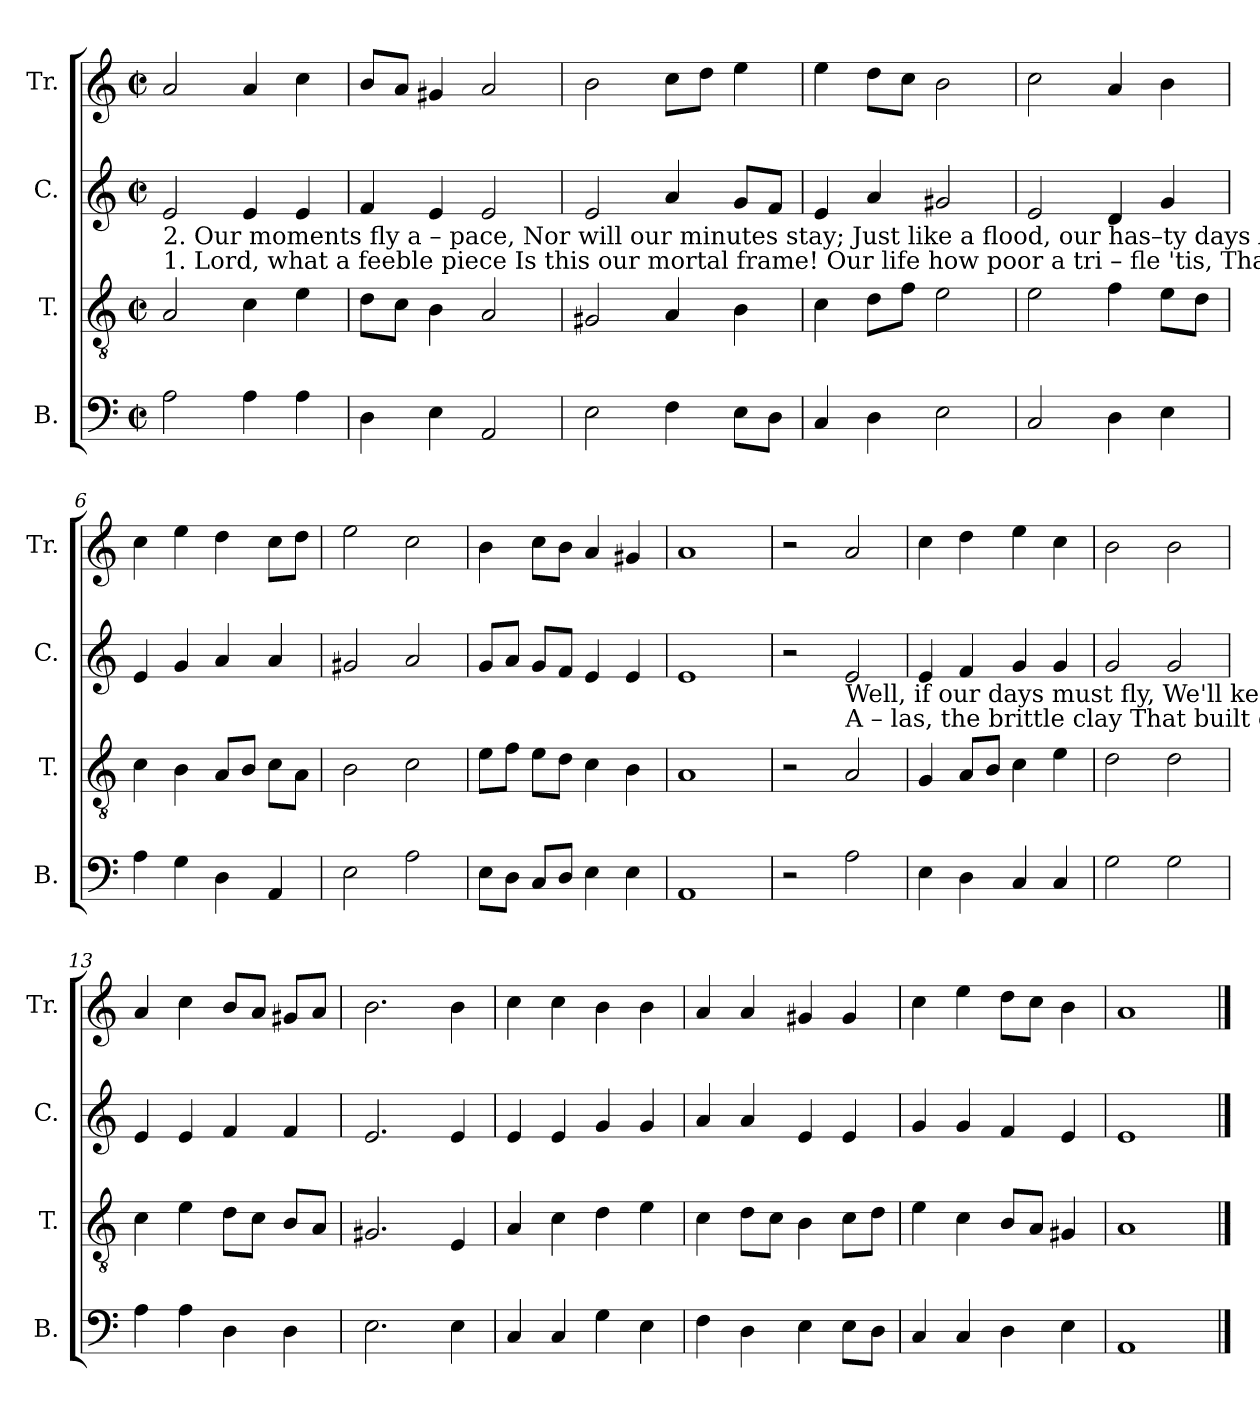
**kern	**kern	**kern	**kern
*part4	*part3	*part2	*part1
*staff4	*staff3	*staff2	*staff1
*I"B.	*I"T.	*I"C.	*I"Tr.
*I'B.	*I'T.	*I'C.	*I'Tr.
*clefF4	*clefGv2	*clefG2	*clefG2
*k[]	*k[]	*k[]	*k[]
*M2/2	*M2/2	*M2/2	*M2/2
*met(c|)	*met(c|)	*met(c|)	*met(c|)
*MM110	*MM110	*MM110	*MM110
=1	=1	=1	=1
!	!LO:TX:a:t=1. Lord, what a  feeble piece    Is     this    our mortal frame! Our life how  poor  a   tri – fle     'tis, That scarce deserves the name!	!	!
!	!LO:TX:a:t=2. Our moments fly a – pace,  Nor will    our minutes  stay;  Just like   a   flood, our has–ty   days Are sweep – ing   us   a – way.	!	!
2A\	2A/	2e/	2a/
4A\	4c\	4e/	4a/
4A\	4e\	4e/	4cc\
=2	=2	=2	=2
4D\	8d\L	4f/	8b/L
.	8c\J	.	8a/J
4E\	4B\	4e/	4g#X/
2AA/	2A/	2e/	2a/
=3	=3	=3	=3
2E\	2G#X/	2e/	2b\
4F\	4A/	4a/	8cc\L
.	.	.	8dd\J
8E\L	4B\	8g/L	4ee\
8D\J	.	8f/J	.
=4	=4	=4	=4
4C/	4c\	4e/	4ee\
4D\	8d\L	4a/	8dd\L
.	8f\J	.	8cc\J
2E\	2e\	2g#X/	2b\
=5	=5	=5	=5
2C/	2e\	2e/	2cc\
4D\	4f\	4d/	4a/
4E\	8e\L	4g/	4b\
.	8d\J	.	.
=6	=6	=6	=6
4A\	4c\	4e/	4cc\
4G\	4B\	4g/	4ee\
4D\	8A/L	4a/	4dd\
.	8B/J	.	.
4AA/	8c\L	4a/	8cc\L
.	8A\J	.	8dd\J
=7	=7	=7	=7
2E\	2B\	2g#X/	2ee\
2A\	2c\	2a/	2cc\
=8	=8	=8	=8
8E\L	8e\L	8g/L	4b\
8D\J	8f\J	8a/J	.
8C/L	8e\L	8g/L	8cc\L
8D/J	8d\J	8f/J	8b\J
4E\	4c\	4e/	4a/
4E\	4B\	4e/	4g#X/
=9	=9	=9	=9
1AA	1A	1e	1a
!!LO:LB:g=z
=10	=10	=10	=10
2r	2r	2r	2r
!	!LO:TX:a:t=A – las,  the  brittle  clay That built our  bo  – dy  first!  And every month,  and   every   day,   'Tis  mould'ring back  to  dust.	!	!
!	!LO:TX:a:t=Well, if our days must fly, We'll keep their end  in sight; We'll spend them all in wisdom's way, And let them speed their flight.	!	!
2A\	2A/	2e/	2a/
=11	=11	=11	=11
4E\	4G/	4e/	4cc\
4D\	8A/L	4f/	4dd\
.	8B/J	.	.
4C/	4c\	4g/	4ee\
4C/	4e\	4g/	4cc\
=12	=12	=12	=12
2G\	2d\	2g/	2b\
2G\	2d\	2g/	2b\
=13	=13	=13	=13
4A\	4c\	4e/	4a/
4A\	4e\	4e/	4cc\
4D\	8d\L	4f/	8b/L
.	8c\J	.	8a/J
4D\	8B/L	4f/	8g#X/L
.	8A/J	.	8a/J
=14	=14	=14	=14
2.E\	2.G#X/	2.e/	2.b\
4E\	4E/	4e/	4b\
=15	=15	=15	=15
4C/	4A/	4e/	4cc\
4C/	4c\	4e/	4cc\
4G\	4d\	4g/	4b\
4E\	4e\	4g/	4b\
=16	=16	=16	=16
4F\	4c\	4a/	4a/
4D\	8d\L	4a/	4a/
.	8c\J	.	.
4E\	4B\	4e/	4g#X/
8E\L	8c\L	4e/	4g#/
8D\J	8d\J	.	.
=17	=17	=17	=17
4C/	4e\	4g/	4cc\
4C/	4c\	4g/	4ee\
4D\	8B/L	4f/	8dd\L
.	8A/J	.	8cc\J
4E\	4G#X/	4e/	4b\
=18	=18	=18	=18
1AA	1A	1e	1a
==	==	==	==
*-	*-	*-	*-
